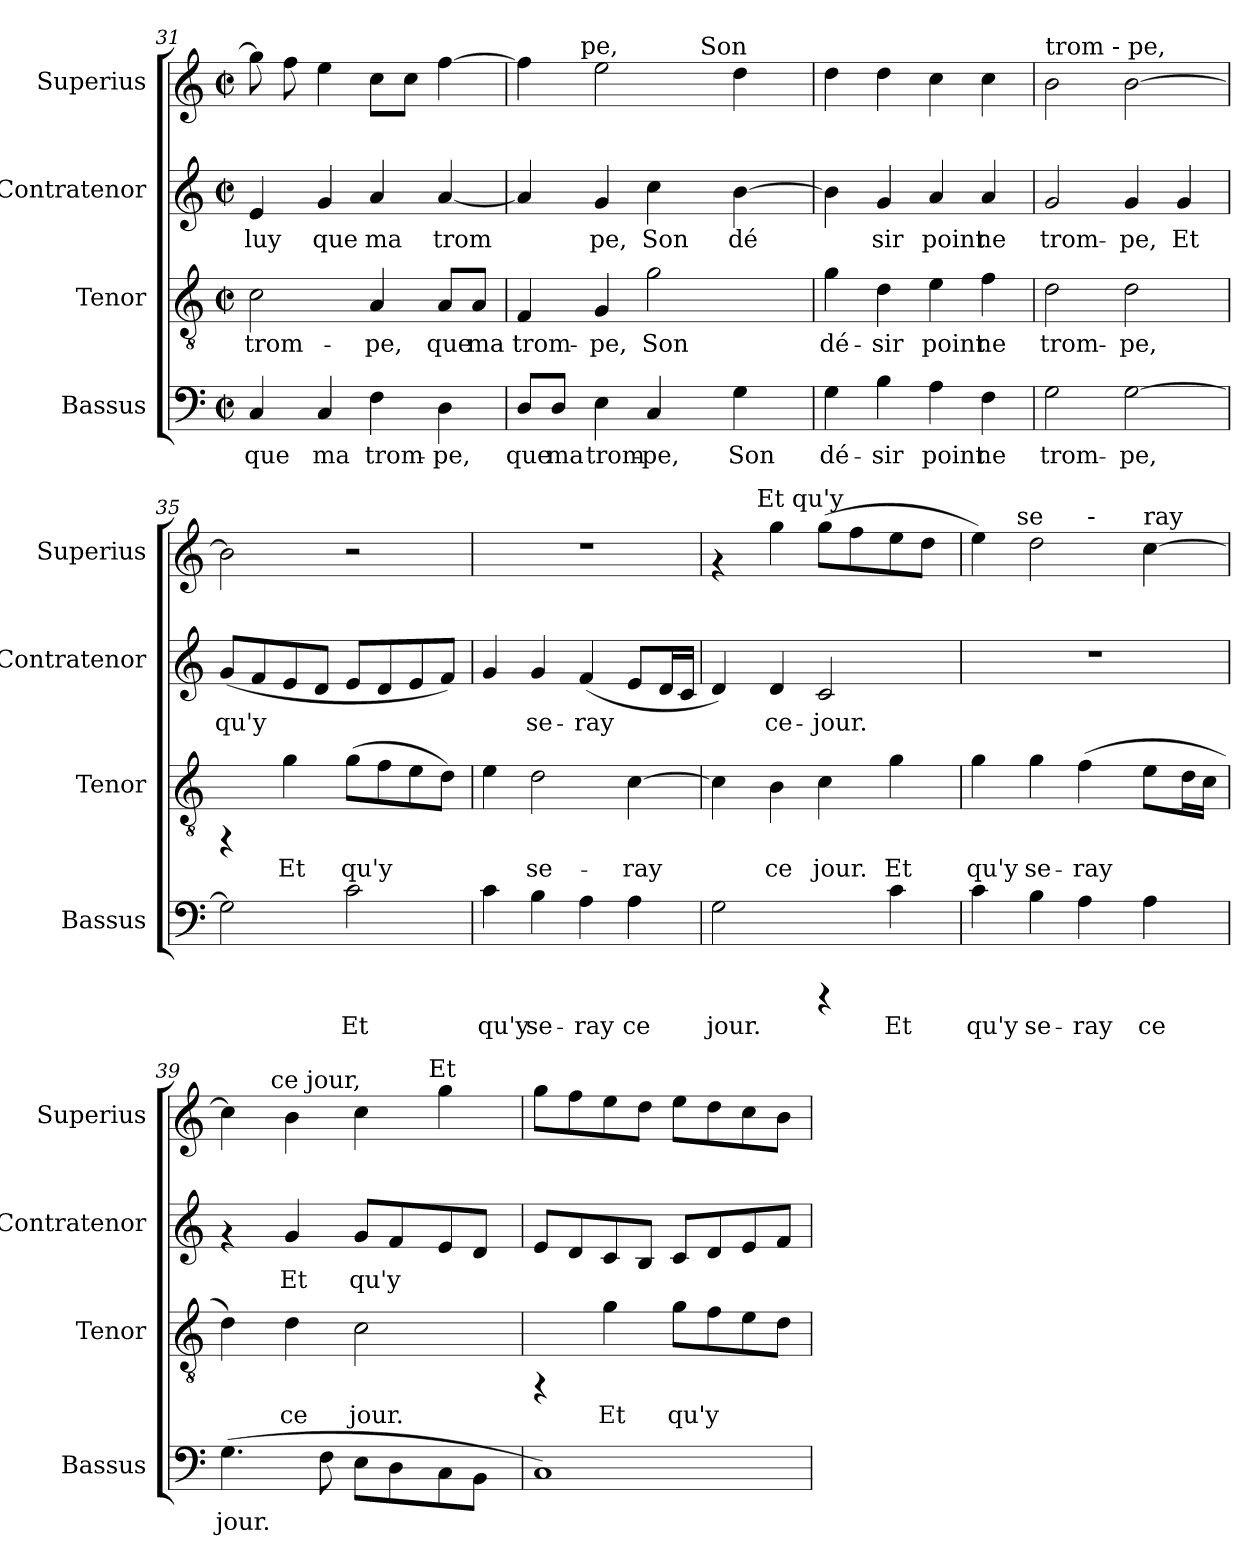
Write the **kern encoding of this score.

**kern	**text	**kern	**text	**kern	**text	**kern
*part4	*part4	*part3	*part3	*part2	*part2	*part1
*staff4	*staff4	*staff3	*staff3	*staff2	*staff2	*staff1
*I"Bassus	*	*I"Tenor	*	*I"Contratenor	*	*I"Superius
*I'Bassus	*	*I'Tenor	*	*I'Contratenor	*	*I'Superius
*clefF4	*	*clefGv2	*	*clefG2	*	*clefG2
*k[]	*	*k[]	*	*k[]	*	*k[]
*C:	*	*C:	*	*C:	*	*C:
*M2/2	*	*M2/2	*	*M2/2	*	*M2/2
*met(c|)	*	*met(c|)	*	*met(c|)	*	*met(c|)
=31	=31	=31	=31	=31	=31	=31
!	!LO:LY:b	!	!LO:LY:b	!	!LO:LY:b	!
4C/	que	2c\	trom-	4e/	luy	8gg\]
.	.	.	.	.	.	8ff\
!	!LO:LY:b	!	!	!	!LO:LY:b	!
4C/	ma	.	.	4g/	que	4ee\
!	!LO:LY:b	!	!LO:LY:b	!	!LO:LY:b	!
4F\	trom-	4A/	-pe,	4a/	ma	8cc\L
.	.	.	.	.	.	8cc\J
!	!LO:LY:b	!	!LO:LY:b	!	!LO:LY:b	!
4D\	-pe,	8A/L	que	[<4a/	trom-	[>4ff\
!	!	!	!LO:LY:b	!	!	!
.	.	8A/J	ma	.	.	.
=32	=32	=32	=32	=32	=32	=32
!	!	!	!	!	!	!LO:TX:a:t=-
!	!LO:LY:b	!	!LO:LY:b	!	!LO:LY:b	!
*	*	*	*	*	*	*^
*	*	*	*	*	*	*	*^
8D/L	que	4F/	trom-	4a/]	--	4ff\]	8..ryy	2ryy
!	!LO:LY:b	!	!	!	!	!	!	!
8D/J	ma	.	.	.	.	.	.	.
!	!	!	!	!	!	!	!LO:TX:a:t=pe,	!
.	.	.	.	.	.	.	2ryy	.
!	!LO:LY:b	!	!LO:LY:b	!	!LO:LY:b	!	!	!
4E\	trom-	4G/	-pe,	4g/	-pe,	2ee\	.	.
!	!LO:LY:b	!	!LO:LY:b	!	!LO:LY:b	!	!	!
4C/	-pe,	2g\	Son	4cc\	Son	.	.	8ryy
.	.	.	.	.	.	.	.	32.ryy
!	!	!	!	!	!	!	!	!LO:TX:a:t=Son
.	.	.	.	.	.	.	.	4ryy
.	.	.	.	.	.	.	4ryy	.
!	!LO:LY:b	!	!	!	!LO:LY:b	!	!	!
4G\	Son	.	.	[>4b\	dé-	4dd\	.	.
.	.	.	.	.	.	.	.	16ryy
.	.	.	.	.	.	.	32ryy	.
.	.	.	.	.	.	.	.	64ryy
=33	=33	=33	=33	=33	=33	=33	=33	=33
!	!	!	!	!	!	!LO:TX:a:t=dé-sir point ne	!	!
!	!LO:LY:b	!	!LO:LY:b	!	!LO:LY:b	!	!	!
*	*	*	*	*	*	*v	*v	*v
4G\	dé-	4g\	dé-	4b\]	--	4dd\
!	!LO:LY:b	!	!LO:LY:b	!	!LO:LY:b	!
4B\	-sir	4d\	-sir	4g/	-sir	4dd\
!	!LO:LY:b	!	!LO:LY:b	!	!LO:LY:b	!
4A\	point	4e\	point	4a/	point	4cc\
!	!LO:LY:b	!	!LO:LY:b	!	!LO:LY:b	!
4F\	ne	4f\	ne	4a/	ne	4cc\
=34	=34	=34	=34	=34	=34	=34
!	!	!	!	!	!	!LO:TX:a:t=trom - pe,
!	!LO:LY:b	!	!LO:LY:b	!	!LO:LY:b	!
2G\	trom-	2d\	trom-	2g/	trom-	2b\
!	!LO:LY:b	!	!LO:LY:b	!	!LO:LY:b	!
[>2G\	-pe,	2d\	-pe,	4g/	-pe,	[>2b\
!	!	!	!	!	!LO:LY:b	!
.	.	.	.	4g/	Et	.
=35	=35	=35	=35	=35	=35	=35
!	!LO:LY:b	!	!	!	!LO:LY:b	!
2G\]	.	4rFF	.	(<8g/L	qu'y	2b\]
!	!	!	!	!	!LO:LY:b	!
.	.	.	.	8f/	.	.
!	!	!	!LO:LY:b	!	!LO:LY:b	!
.	.	4g\	Et	8e/	.	.
!	!	!	!	!	!LO:LY:b	!
.	.	.	.	8d/J	.	.
!	!LO:LY:b	!	!LO:LY:b	!	!LO:LY:b	!
2c\	Et	(>8g\L	qu'y	8e/L	.	2r
!	!	!	!LO:LY:b	!	!LO:LY:b	!
.	.	8f\	.	8d/	.	.
!	!	!	!LO:LY:b	!	!LO:LY:b	!
.	.	8e\	.	8e/	.	.
!	!	!	!LO:LY:b	!	!LO:LY:b	!
.	.	8d\J)	.	8f/J)	.	.
!!LO:LB:g=z
=36	=36	=36	=36	=36	=36	=36
!	!LO:LY:b	!	!LO:LY:b	!	!LO:LY:b	!
4c\	qu'y	4e\	.	4g/	.	1r
!	!LO:LY:b	!	!LO:LY:b	!	!LO:LY:b	!
4B\	se-	2d\	se-	4g/	se-	.
!	!LO:LY:b	!	!	!	!LO:LY:b	!
4A\	-ray	.	.	(<4f/	-ray-	.
!	!LO:LY:b	!	!LO:LY:b	!	!LO:LY:b	!
4A\	ce	[>4c\	-ray	8e/L	--	.
!	!	!	!	!	!LO:LY:b	!
.	.	.	.	16d/	--	.
!	!	!	!	!	!LO:LY:b	!
.	.	.	.	16c/J	--	.
=37	=37	=37	=37	=37	=37	=37
!	!LO:LY:b	!	!LO:LY:b	!	!LO:LY:b	!
*	*	*	*	*	*	*^
2G\	jour.	4c\]	.	4d/)	--	4rf	8..ryy
!	!	!	!	!	!	!	!LO:TX:a:t=Et qu'y
.	.	.	.	.	.	.	2ryy
!	!	!	!LO:LY:b	!	!LO:LY:b	!	!
.	.	4B\	ce	4d/	-ce-	4gg\	.
!	!	!	!LO:LY:b	!	!LO:LY:b	!	!
4rCCC	.	4c\	jour.	2c/	-jour.	(>8gg\L	.
.	.	.	.	.	.	8ff\	.
.	.	.	.	.	.	.	4ryy
!	!LO:LY:b	!	!LO:LY:b	!	!	!	!
4c\	Et	4g\	Et	.	.	8ee\	.
.	.	.	.	.	.	8dd\J	.
.	.	.	.	.	.	.	32ryy
=38	=38	=38	=38	=38	=38	=38	=38
!	!LO:LY:b	!	!LO:LY:b	!	!	!	!
*	*	*	*	*	*	*	*^
4c\	qu'y	4g\	qu'y	1r	.	4ee\)	8..ryy	2ryy
!	!	!	!	!	!	!	!LO:TX:a:t=se	!
.	.	.	.	.	.	.	2ryy	.
!	!LO:LY:b	!	!LO:LY:b	!	!	!	!	!
4B\	se-	4g\	se-	.	.	2dd\	.	.
!	!LO:LY:b	!	!LO:LY:b	!	!	!	!	!
4A\	-ray	(>4f\	-ray	.	.	.	.	64ryy
!	!	!	!	!	!	!	!	!LO:TX:a:t=-
.	.	.	.	.	.	.	.	4ryy
.	.	.	.	.	.	.	4ryy	.
!	!	!	!	!	!	!LO:TX:a:t=ray	!	!
!	!LO:LY:b	!	!LO:LY:b	!	!	!	!	!
4A\	ce	8e\L	.	.	.	[>4cc\	.	.
.	.	.	.	.	.	.	.	8...ryy
!	!	!	!LO:LY:b	!	!	!	!	!
.	.	16d\	.	.	.	.	.	.
!	!	!	!LO:LY:b	!	!	!	!	!
.	.	16c\J	.	.	.	.	.	.
.	.	.	.	.	.	.	32ryy	.
=39	=39	=39	=39	=39	=39	=39	=39	=39
!	!LO:LY:b	!	!LO:LY:b	!	!	!	!	!
(>4.G\	jour.	4d\)	.	4rf	.	4cc\]	8..ryy	2ryy
!	!	!	!	!	!	!	!LO:TX:a:t=ce jour,	!
.	.	.	.	.	.	.	2ryy	.
!	!	!	!LO:LY:b	!	!LO:LY:b	!	!	!
.	.	4d\	ce	4g/	Et	4b\	.	.
!	!LO:LY:b	!	!	!	!	!	!	!
8F\	.	.	.	.	.	.	.	.
!	!LO:LY:b	!	!LO:LY:b	!	!LO:LY:b	!	!	!
8E\L	.	2c\	jour.	8g/L	qu'y-	4cc\	.	8...ryy
!	!LO:LY:b	!	!	!	!LO:LY:b	!	!	!
8D\	.	.	.	8f/	--	.	.	.
.	.	.	.	.	.	.	4ryy	.
!	!	!	!	!	!	!	!	!LO:TX:a:t=Et
.	.	.	.	.	.	.	.	4ryy
!	!LO:LY:b	!	!	!	!LO:LY:b	!	!	!
8C\	.	.	.	8e/	--	4gg\	.	.
!	!LO:LY:b	!	!	!	!LO:LY:b	!	!	!
8BB\J	.	.	.	8d/J	--	.	.	.
.	.	.	.	.	.	.	32ryy	.
.	.	.	.	.	.	.	.	64ryy
=40	=40	=40	=40	=40	=40	=40	=40	=40
!	!	!	!	!	!	!LO:TX:a:t=qu'y	!	!
!	!LO:LY:b	!	!	!	!LO:LY:b	!	!	!
*	*	*	*	*	*	*v	*v	*v
1C)	.	4rFF	.	8e/L	--	8gg\L
!	!	!	!	!	!LO:LY:b	!
.	.	.	.	8d/	--	8ff\
!	!	!	!LO:LY:b	!	!LO:LY:b	!
.	.	4g\	Et	8c/	--	8ee\
!	!	!	!	!	!LO:LY:b	!
.	.	.	.	8B/J	--	8dd\J
!	!	!	!LO:LY:b	!	!LO:LY:b	!
.	.	8g\L	qu'y	8c/L	--	8ee\L
!	!	!	!LO:LY:b	!	!LO:LY:b	!
.	.	8f\	.	8d/	--	8dd\
!	!	!	!LO:LY:b	!	!LO:LY:b	!
.	.	8e\	.	8e/	--	8cc\
!	!	!	!LO:LY:b	!	!LO:LY:b	!
.	.	8d\J	.	8f/J	--	8b\J
=	=	=	=	=	=	=
*-	*-	*-	*-	*-	*-	*-
